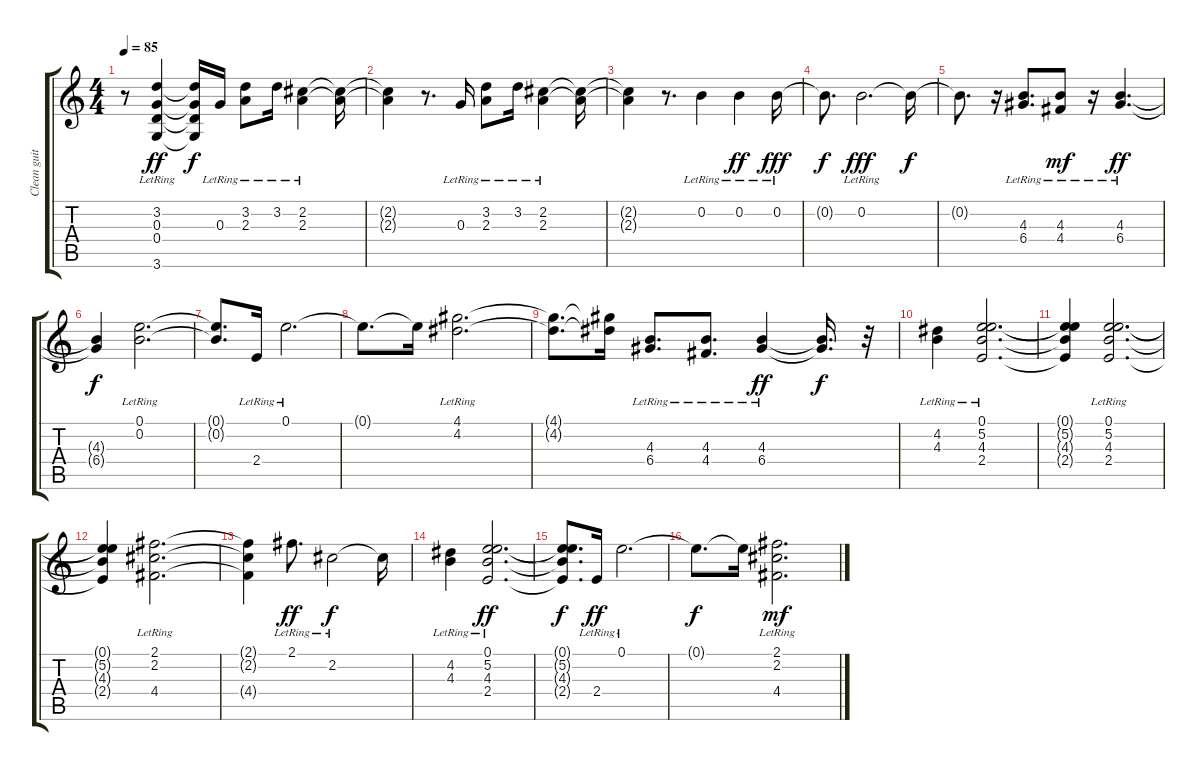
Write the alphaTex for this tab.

\track ("Clean guitar" "Clean guit") {instrument electricguitarclean}
\staff {score tabs}
\tuning (E4 B3 G3 D3 A2 E2) {hide}
\ts (4 4)
\tempo 85
\clef g2
\ks c
r.8{dy f} (3.2{lr} 0.3{lr} 0.4{lr} 3.6{lr}).4{dy ff} (3.2{t} 0.3{t} 0.4{t} 3.6{t}).16{dy f} 0.3{lr}.16 (3.2{lr} 2.3{lr}).8 3.2{lr}.16 (2.2{lr} 2.3{lr}).4 (2.2{t} 2.3{t}).16 |
(2.2{t} 2.3{t}).4 r.8{d} 0.3{lr}.16 (3.2{lr} 2.3{lr}).8 3.2{lr}.16 (2.2{lr} 2.3{lr}).4 (2.2{t} 2.3{t}).16 |
(2.2{t} 2.3{t}).4 r.8{d} 0.2{lr}.4 0.2{lr}.4{dy ff} 0.2{lr}.16{dy fff} |
0.2{t}.8{d dy f} 0.2{lr}.2{d dy fff} 0.2{t}.16{dy f} |
0.2{t}.8{d} r.16 (4.3{lr} 6.4{lr}).8{d} (4.3{lr} 4.4{lr}).8{dy mf} r.16 (4.3{lr} 6.4{lr}).4{d dy ff} |
(4.3{t} 6.4{t}).4{dy f} (0.1{lr} 0.2{lr}).2{d} |
(0.1{t} 0.2{t}).8{d} 2.4{lr}.16 0.1{lr}.2{d} |
0.1{t}.8{d} 0.1{t}.16 (4.1{lr} 4.2{lr}).2{d} |
(4.1{t} 4.2{t}).8{d} (4.1{t} 4.2{t}).16 (4.3{lr} 6.4{lr}).8{d} (4.3{lr} 4.4{lr}).8{d} (4.3{lr} 6.4{lr}).4{dy ff} (4.3{t} 6.4{t}).16{d dy f} r.32 |
(4.2{lr} 4.3{lr}).4 (0.1{lr} 5.2{lr} 4.3{lr} 2.4{lr}).2{d} |
(0.1{t} 5.2{t} 4.3{t} 2.4{t}).4 (0.1{lr} 5.2{lr} 4.3{lr} 2.4{lr}).2{d} |
(0.1{t} 5.2{t} 4.3{t} 2.4{t}).4 (2.1{lr} 2.2{lr} 4.4{lr}).2{d} |
(2.1{t} 2.2{t} 4.4{t}).4 2.1{lr}.8{d dy ff} 2.2{lr}.2{dy f} 2.2{t}.16 |
(4.2{lr} 4.3{lr}).4 (0.1{lr} 5.2{lr} 4.3{lr} 2.4{lr}).2{d dy ff} |
(0.1{t} 5.2{t} 4.3{t} 2.4{t}).8{d dy f} 2.4{lr}.16{dy ff} 0.1{lr}.2{d} |
0.1{t}.8{d dy f} 0.1{t}.16 (2.1{lr} 2.2{lr} 4.4{lr}).2{d dy mf}
